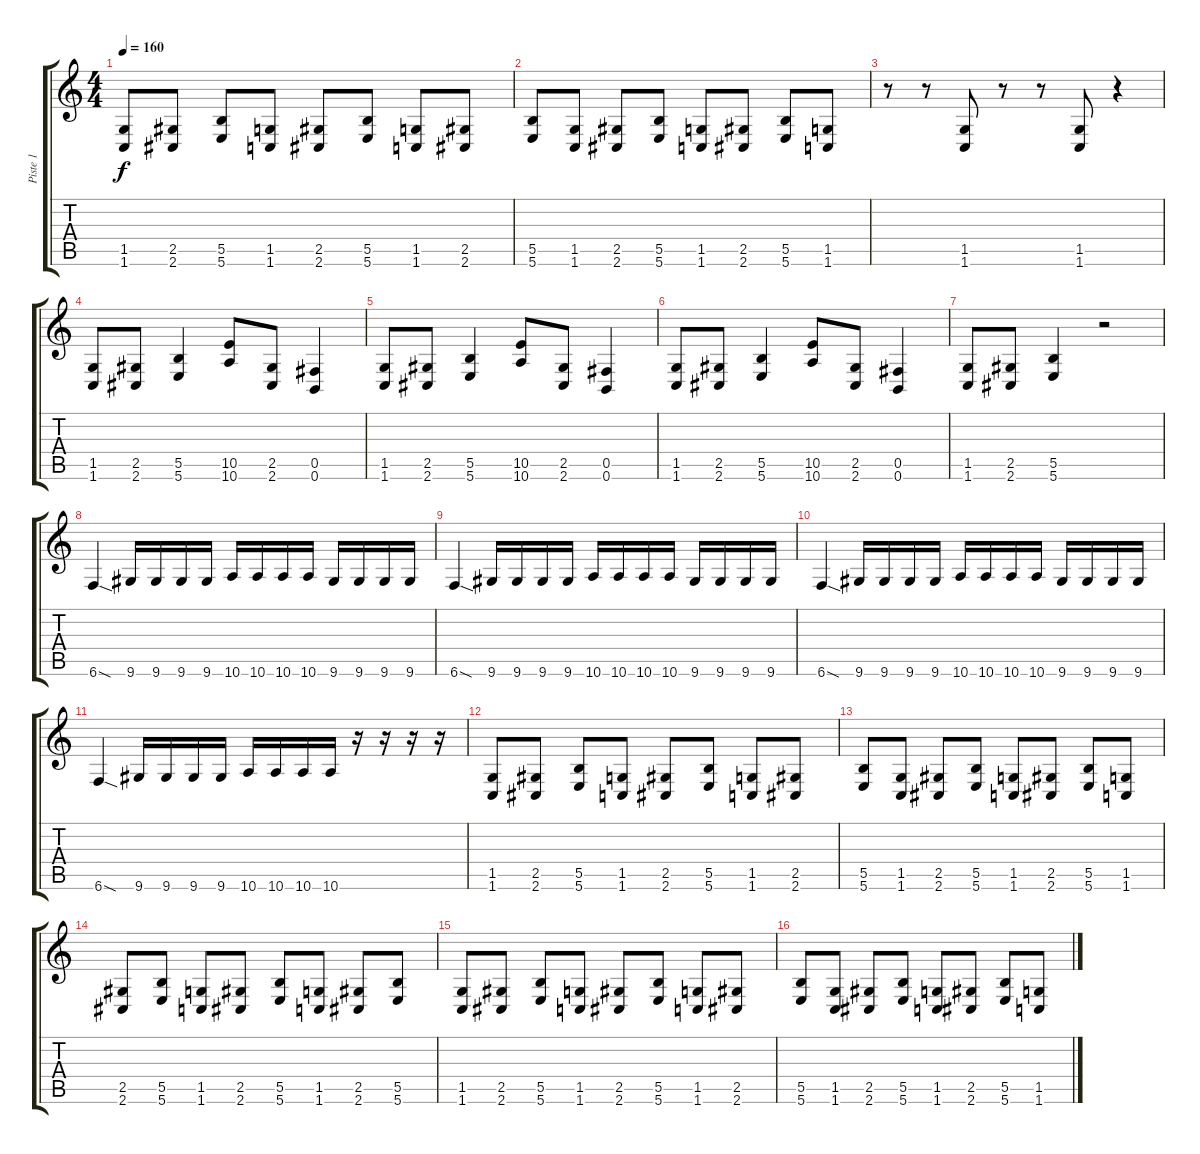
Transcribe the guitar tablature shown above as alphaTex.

\track ("Piste 1" "Piste 1") {instrument distortionguitar}
\staff {score tabs}
\tuning (Db4 Ab3 E3 B2 Gb2 B1) {hide}
\ts (4 4)
\tempo 160
\clef g2
\ks c
(1.5 1.6).8{dy f} (2.5 2.6).8 (5.5 5.6).8 (1.5 1.6).8 (2.5 2.6).8 (5.5 5.6).8 (1.5 1.6).8 (2.5 2.6).8 |
(5.5 5.6).8 (1.5 1.6).8 (2.5 2.6).8 (5.5 5.6).8 (1.5 1.6).8 (2.5 2.6).8 (5.5 5.6).8 (1.5 1.6).8 |
r.8 r.8 (1.5 1.6).8 r.8 r.8 (1.5 1.6).8 r.4 |
(1.5 1.6).8 (2.5 2.6).8 (5.5 5.6).4 (10.5 10.6).8 (2.5 2.6).8 (0.5 0.6).4 |
(1.5 1.6).8 (2.5 2.6).8 (5.5 5.6).4 (10.5 10.6).8 (2.5 2.6).8 (0.5 0.6).4 |
(1.5 1.6).8 (2.5 2.6).8 (5.5 5.6).4 (10.5 10.6).8 (2.5 2.6).8 (0.5 0.6).4 |
(1.5 1.6).8 (2.5 2.6).8 (5.5 5.6).4 r.2 |
6.6{sod}.4 9.6.16 9.6.16 9.6.16 9.6.16 10.6.16 10.6.16 10.6.16 10.6.16 9.6.16 9.6.16 9.6.16 9.6.16 |
6.6{sod}.4 9.6.16 9.6.16 9.6.16 9.6.16 10.6.16 10.6.16 10.6.16 10.6.16 9.6.16 9.6.16 9.6.16 9.6.16 |
6.6{sod}.4 9.6.16 9.6.16 9.6.16 9.6.16 10.6.16 10.6.16 10.6.16 10.6.16 9.6.16 9.6.16 9.6.16 9.6.16 |
6.6{sod}.4 9.6.16 9.6.16 9.6.16 9.6.16 10.6.16 10.6.16 10.6.16 10.6.16 r.16 r.16 r.16 r.16 |
(1.5 1.6).8 (2.5 2.6).8 (5.5 5.6).8 (1.5 1.6).8 (2.5 2.6).8 (5.5 5.6).8 (1.5 1.6).8 (2.5 2.6).8 |
(5.5 5.6).8 (1.5 1.6).8 (2.5 2.6).8 (5.5 5.6).8 (1.5 1.6).8 (2.5 2.6).8 (5.5 5.6).8 (1.5 1.6).8 |
(2.5 2.6).8 (5.5 5.6).8 (1.5 1.6).8 (2.5 2.6).8 (5.5 5.6).8 (1.5 1.6).8 (2.5 2.6).8 (5.5 5.6).8 |
(1.5 1.6).8 (2.5 2.6).8 (5.5 5.6).8 (1.5 1.6).8 (2.5 2.6).8 (5.5 5.6).8 (1.5 1.6).8 (2.5 2.6).8 |
(5.5 5.6).8 (1.5 1.6).8 (2.5 2.6).8 (5.5 5.6).8 (1.5 1.6).8 (2.5 2.6).8 (5.5 5.6).8 (1.5 1.6).8
